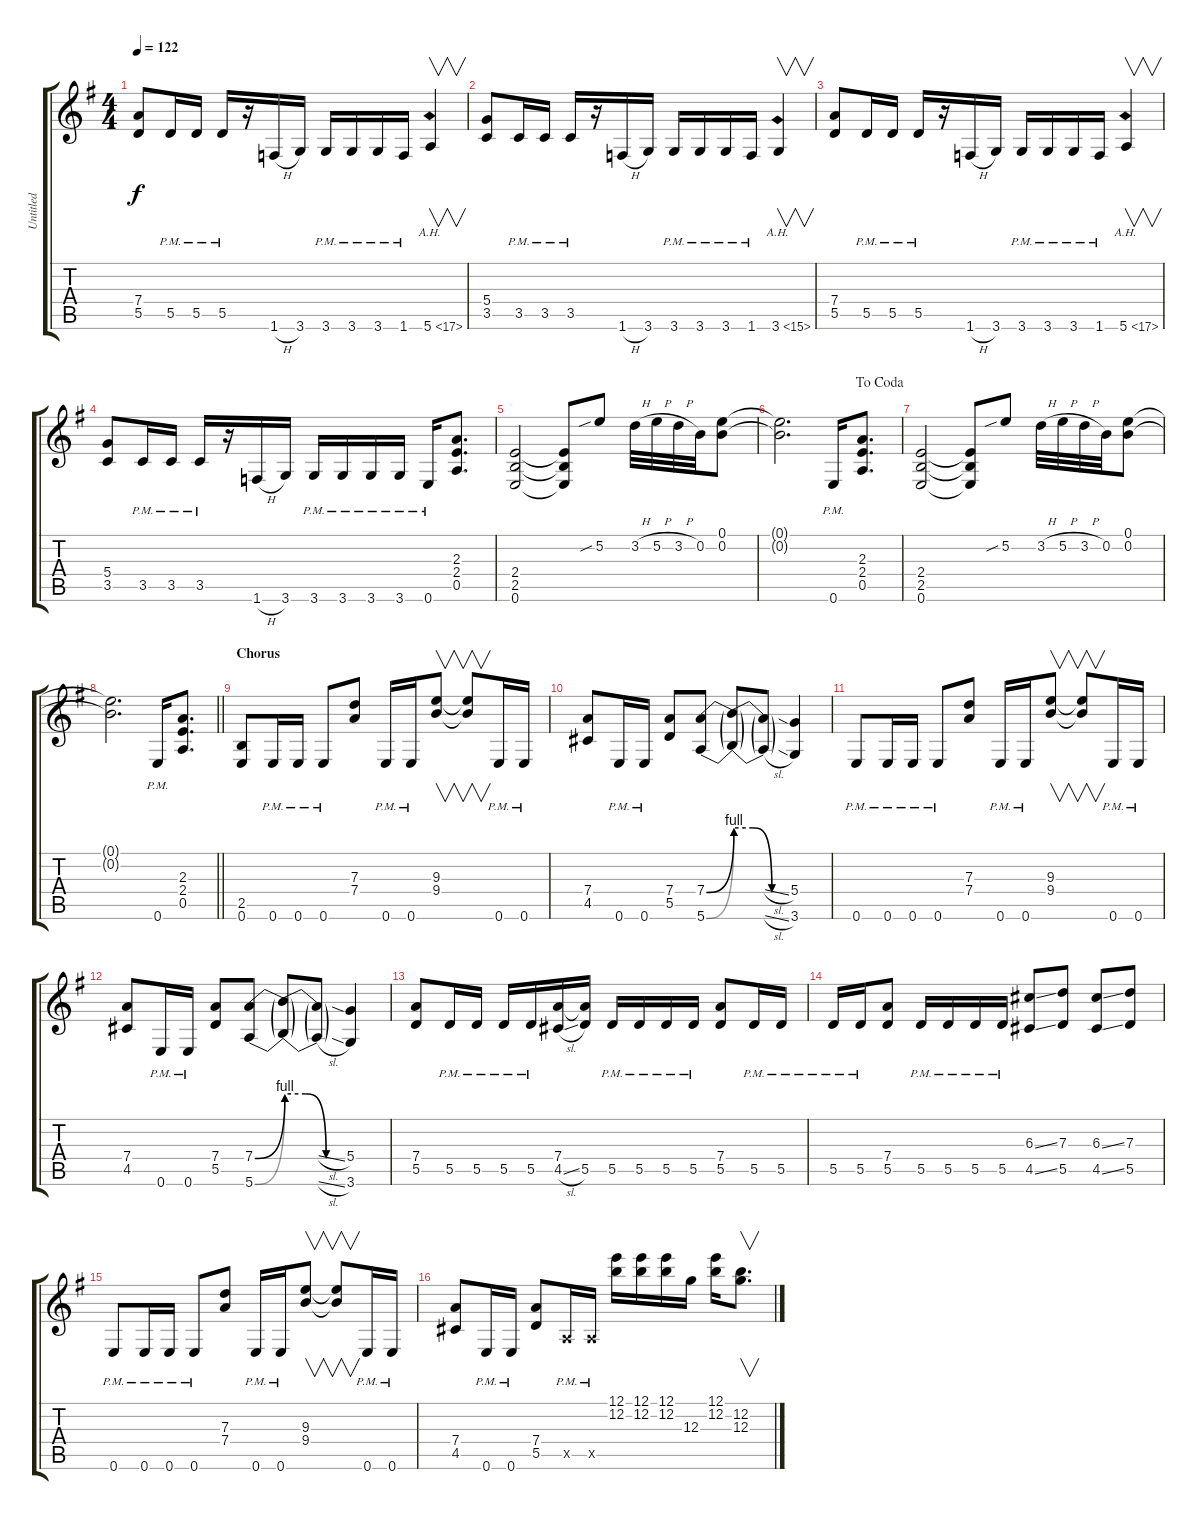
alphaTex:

\track ("Untitled" "Untitled") {instrument distortionguitar}
\staff {score tabs}
\tuning (E4 B3 G3 D3 A2 E2) {hide}
\ts (4 4)
\tempo 122
\clef g2
\ks g
(7.4 5.5).8{dy f} 5.5{pm}.16 5.5{pm}.16 5.5{pm}.16 r.16 1.6{h}.16 3.6.16 3.6{pm}.16 3.6{pm}.16 3.6{pm}.16 1.6{pm}.16 5.6{ah 12}.4{v} |
(5.4 3.5).8 3.5{pm}.16 3.5{pm}.16 3.5{pm}.16 r.16 1.6{h}.16 3.6.16 3.6{pm}.16 3.6{pm}.16 3.6{pm}.16 1.6{pm}.16 3.6{ah 12}.4{v} |
(7.4 5.5).8 5.5{pm}.16 5.5{pm}.16 5.5{pm}.16 r.16 1.6{h}.16 3.6.16 3.6{pm}.16 3.6{pm}.16 3.6{pm}.16 1.6{pm}.16 5.6{ah 12}.4{v} |
(5.4 3.5).8 3.5{pm}.16 3.5{pm}.16 3.5{pm}.16 r.16 1.6{h}.16 3.6.16 3.6{pm}.16 3.6{pm}.16 3.6{pm}.16 3.6{pm}.16 0.6{pm}.16 (2.3 2.4 0.5).8{d} |
(2.4 2.5 0.6).2 (2.4{t} 2.5{t} 0.6{t}).8 5.2{sib}.8 3.2{h}.32 5.2{h}.32 3.2{h}.32 0.2.32 (0.1 0.2).8 |
\jump dacoda
(0.1{t} 0.2{t}).2{d} 0.6{pm}.16 (2.3 2.4 0.5).8{d} |
(2.4 2.5 0.6).2 (2.4{t} 2.5{t} 0.6{t}).8 5.2{sib}.8 3.2{h}.32 5.2{h}.32 3.2{h}.32 0.2.32 (0.1 0.2).8 |
\barLineRight lightlight
(0.1{t} 0.2{t}).2{d} 0.6{pm}.16 (2.3 2.4 0.5).8{d} |
\section ("" "Chorus")
(2.5 0.6).8 0.6{pm}.16 0.6{pm}.16 0.6{pm}.8 (7.3 7.4).8 0.6{pm}.16 0.6{pm}.16 (9.3 9.4).8{v} (9.3{t} 9.4{t}).8{v} 0.6{pm}.16 0.6{pm}.16 |
(7.4 4.5).8 0.6{pm}.16 0.6{pm}.16 (7.4 5.5).8 (7.4{be (bend 0 0 60 4)} 5.6{be (bend 0 0 60 4)}).8 (7.4{be (custom 0 4 20 4 40 0 60 0) t} 5.6{be (custom 0 4 20 4 40 0 60 0) t}).8 (7.4{sl t} 5.6{sl t}).8 (5.4 3.6).4 |
0.6{pm}.8 0.6{pm}.16 0.6{pm}.16 0.6{pm}.8 (7.3 7.4).8 0.6{pm}.16 0.6{pm}.16 (9.3 9.4).8{v} (9.3{t} 9.4{t}).8{v} 0.6{pm}.16 0.6{pm}.16 |
(7.4 4.5).8 0.6{pm}.16 0.6{pm}.16 (7.4 5.5).8 (7.4{be (bend 0 0 60 4)} 5.6{be (bend 0 0 60 4)}).8 (7.4{be (custom 0 4 20 4 40 0 60 0) t} 5.6{be (custom 0 4 20 4 40 0 60 0) t}).8 (7.4{sl t} 5.6{sl t}).8 (5.4 3.6).4 |
(7.4 5.5).8 5.5{pm}.16 5.5{pm}.16 5.5{pm}.16 5.5{pm}.16 (7.4 4.5{sl}).16 (7.4{t} 5.5).16 5.5{pm}.16 5.5{pm}.16 5.5{pm}.16 5.5{pm}.16 (7.4 5.5).8 5.5{pm}.16 5.5{pm}.16 |
5.5{pm}.16 5.5{pm}.16 (7.4 5.5).8 5.5{pm}.16 5.5{pm}.16 5.5{pm}.16 5.5{pm}.16 (6.3{ss} 4.5{ss}).8 (7.3 5.5).8 (6.3{ss} 4.5{ss}).8 (7.3 5.5).8 |
0.6{pm}.8 0.6{pm}.16 0.6{pm}.16 0.6{pm}.8 (7.3 7.4).8 0.6{pm}.16 0.6{pm}.16 (9.3 9.4).8{v} (9.3{t} 9.4{t}).8{v} 0.6{pm}.16 0.6{pm}.16 |
(7.4 4.5).8 0.6{pm}.16 0.6{pm}.16 (7.4 5.5).8 0.5{pm x}.16 0.5{pm x}.16 (12.1 12.2).16 (12.1 12.2).16 (12.1 12.2).16 12.3.16 (12.1 12.2).16 (12.2 12.3).8{v d}
